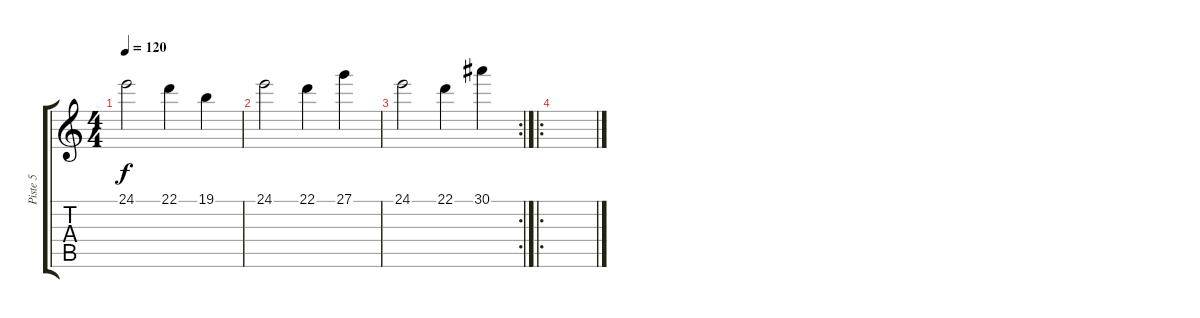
\track ("Piste 5" "Piste 5") {instrument fx7echoes}
\staff {score tabs}
\tuning (E4 B3 G3 D3 A2 E2) {hide}
\ts (4 4)
\tempo 120
\clef g2
\ks c
24.1.2{dy f} 22.1.4 19.1.4 |
24.1.2 22.1.4 27.1.4 |
\rc 2
24.1.2 22.1.4 30.1.4 |
\ro
